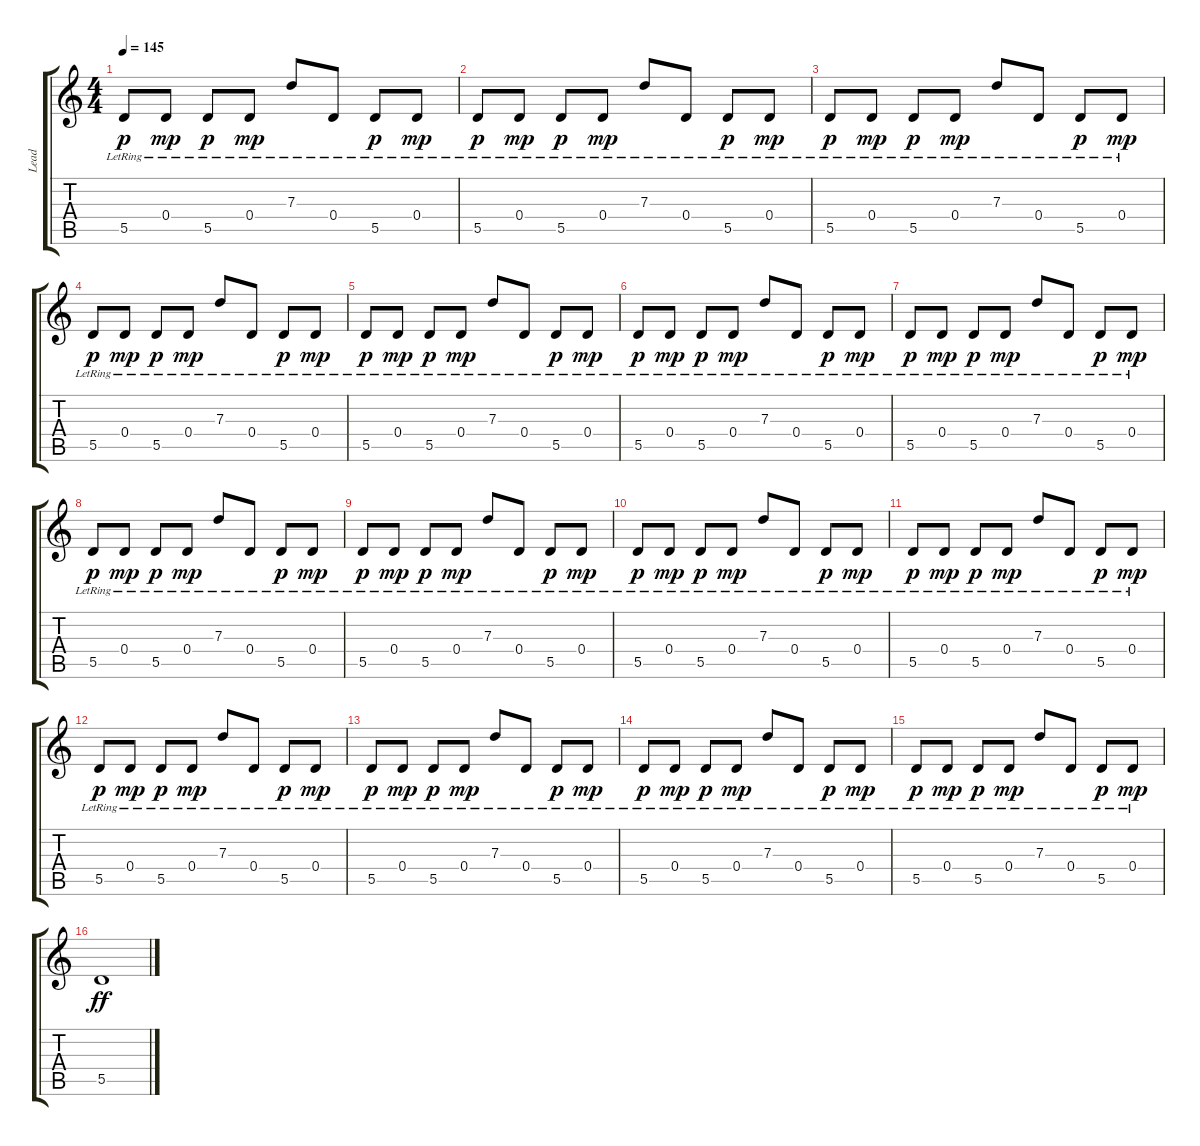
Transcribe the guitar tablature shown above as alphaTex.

\track ("Lead" "Lead") {instrument distortionguitar}
\staff {score tabs}
\tuning (E4 B3 G3 D3 A2 E2) {hide}
\ts (4 4)
\tempo 145
\clef g2
\ks c
5.5{lr}.8{dy p} 0.4{lr}.8{dy mp} 5.5{lr}.8{dy p} 0.4{lr}.8{dy mp} 7.3{lr}.8 0.4{lr}.8 5.5{lr}.8{dy p} 0.4{lr}.8{dy mp} |
5.5{lr}.8{dy p} 0.4{lr}.8{dy mp} 5.5{lr}.8{dy p} 0.4{lr}.8{dy mp} 7.3{lr}.8 0.4{lr}.8 5.5{lr}.8{dy p} 0.4{lr}.8{dy mp} |
5.5{lr}.8{dy p} 0.4{lr}.8{dy mp} 5.5{lr}.8{dy p} 0.4{lr}.8{dy mp} 7.3{lr}.8 0.4{lr}.8 5.5{lr}.8{dy p} 0.4{lr}.8{dy mp} |
5.5{lr}.8{dy p} 0.4{lr}.8{dy mp} 5.5{lr}.8{dy p} 0.4{lr}.8{dy mp} 7.3{lr}.8 0.4{lr}.8 5.5{lr}.8{dy p} 0.4{lr}.8{dy mp} |
5.5{lr}.8{dy p} 0.4{lr}.8{dy mp} 5.5{lr}.8{dy p} 0.4{lr}.8{dy mp} 7.3{lr}.8 0.4{lr}.8 5.5{lr}.8{dy p} 0.4{lr}.8{dy mp} |
5.5{lr}.8{dy p} 0.4{lr}.8{dy mp} 5.5{lr}.8{dy p} 0.4{lr}.8{dy mp} 7.3{lr}.8 0.4{lr}.8 5.5{lr}.8{dy p} 0.4{lr}.8{dy mp} |
5.5{lr}.8{dy p} 0.4{lr}.8{dy mp} 5.5{lr}.8{dy p} 0.4{lr}.8{dy mp} 7.3{lr}.8 0.4{lr}.8 5.5{lr}.8{dy p} 0.4{lr}.8{dy mp} |
5.5{lr}.8{dy p} 0.4{lr}.8{dy mp} 5.5{lr}.8{dy p} 0.4{lr}.8{dy mp} 7.3{lr}.8 0.4{lr}.8 5.5{lr}.8{dy p} 0.4{lr}.8{dy mp} |
5.5{lr}.8{dy p} 0.4{lr}.8{dy mp} 5.5{lr}.8{dy p} 0.4{lr}.8{dy mp} 7.3{lr}.8 0.4{lr}.8 5.5{lr}.8{dy p} 0.4{lr}.8{dy mp} |
5.5{lr}.8{dy p} 0.4{lr}.8{dy mp} 5.5{lr}.8{dy p} 0.4{lr}.8{dy mp} 7.3{lr}.8 0.4{lr}.8 5.5{lr}.8{dy p} 0.4{lr}.8{dy mp} |
5.5{lr}.8{dy p} 0.4{lr}.8{dy mp} 5.5{lr}.8{dy p} 0.4{lr}.8{dy mp} 7.3{lr}.8 0.4{lr}.8 5.5{lr}.8{dy p} 0.4{lr}.8{dy mp} |
5.5{lr}.8{dy p} 0.4{lr}.8{dy mp} 5.5{lr}.8{dy p} 0.4{lr}.8{dy mp} 7.3{lr}.8 0.4{lr}.8 5.5{lr}.8{dy p} 0.4{lr}.8{dy mp} |
5.5{lr}.8{dy p} 0.4{lr}.8{dy mp} 5.5{lr}.8{dy p} 0.4{lr}.8{dy mp} 7.3{lr}.8 0.4{lr}.8 5.5{lr}.8{dy p} 0.4{lr}.8{dy mp} |
5.5{lr}.8{dy p} 0.4{lr}.8{dy mp} 5.5{lr}.8{dy p} 0.4{lr}.8{dy mp} 7.3{lr}.8 0.4{lr}.8 5.5{lr}.8{dy p} 0.4{lr}.8{dy mp} |
5.5{lr}.8{dy p} 0.4{lr}.8{dy mp} 5.5{lr}.8{dy p} 0.4{lr}.8{dy mp} 7.3{lr}.8 0.4{lr}.8 5.5{lr}.8{dy p} 0.4{lr}.8{dy mp} |
5.5.1{dy ff}
